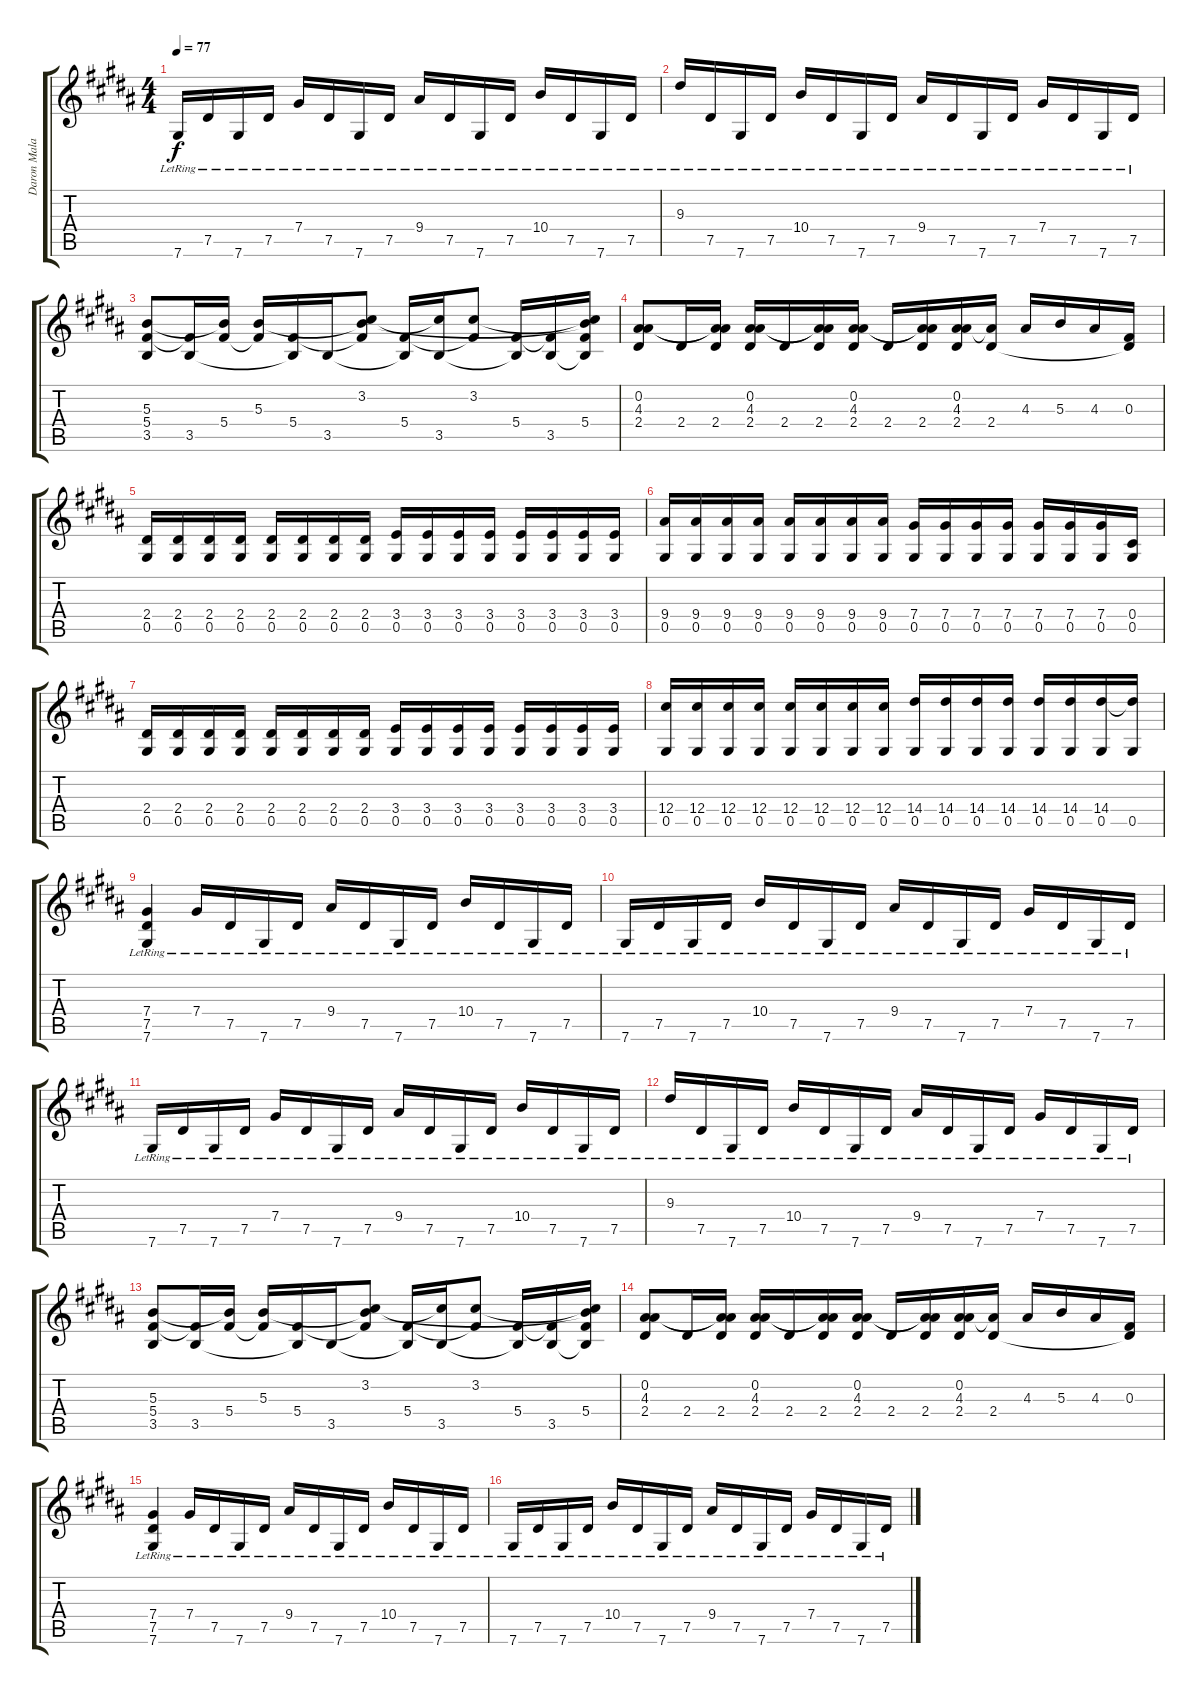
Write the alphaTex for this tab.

\track ("Daron Malakian 1" "Daron Mala") {instrument electricguitarjazz}
\staff {score tabs}
\tuning (Eb4 Bb3 Gb3 Db3 Ab2 Db2) {hide}
\ts (4 4)
\tempo 77
\clef g2
\ks g#minor
7.6{lr}.16{dy f} 7.5{lr}.16 7.6{lr}.16 7.5{lr}.16 7.4{lr}.16 7.5{lr}.16 7.6{lr}.16 7.5{lr}.16 9.4{lr}.16 7.5{lr}.16 7.6{lr}.16 7.5{lr}.16 10.4{lr}.16 7.5{lr}.16 7.6{lr}.16 7.5{lr}.16 |
9.3{lr}.16 7.5{lr}.16 7.6{lr}.16 7.5{lr}.16 10.4{lr}.16 7.5{lr}.16 7.6{lr}.16 7.5{lr}.16 9.4{lr}.16 7.5{lr}.16 7.6{lr}.16 7.5{lr}.16 7.4{lr}.16 7.5{lr}.16 7.6{lr}.16 7.5{lr}.16 |
(5.3 5.4 3.5).8 (5.4{t} 3.5).16 (5.3{t} 5.4).16 (5.3 5.4{t}).16 (5.4 3.5{t}).16 3.5.16 (3.2 5.3{t} 5.4{t}).8 (5.4 3.5{t}).16 (3.2{t} 3.5).16 (3.2 5.4{t}).8 (5.4 3.5{t}).16 (5.4{t} 3.5).16 (3.2{t} 5.3{t} 5.4 3.5{t}).16 |
(0.2 4.3 2.4).8 2.4.16 (0.2{t} 4.3{t} 2.4).16 (0.2 4.3 2.4).16 2.4.16 (0.2{t} 4.3{t} 2.4).16 (0.2 4.3 2.4).16 2.4.16 (0.2{t} 4.3{t} 2.4).16 (0.2 4.3 2.4).16 (4.3{t} 2.4).16 4.3.16 5.3.16 4.3.16 (0.3 2.4{t}).16 |
(2.4 0.5).16 (2.4 0.5).16 (2.4 0.5).16 (2.4 0.5).16 (2.4 0.5).16 (2.4 0.5).16 (2.4 0.5).16 (2.4 0.5).16 (3.4 0.5).16 (3.4 0.5).16 (3.4 0.5).16 (3.4 0.5).16 (3.4 0.5).16 (3.4 0.5).16 (3.4 0.5).16 (3.4 0.5).16 |
(9.4 0.5).16 (9.4 0.5).16 (9.4 0.5).16 (9.4 0.5).16 (9.4 0.5).16 (9.4 0.5).16 (9.4 0.5).16 (9.4 0.5).16 (7.4 0.5).16 (7.4 0.5).16 (7.4 0.5).16 (7.4 0.5).16 (7.4 0.5).16 (7.4 0.5).16 (7.4 0.5).16 (0.4 0.5).16 |
(2.4 0.5).16 (2.4 0.5).16 (2.4 0.5).16 (2.4 0.5).16 (2.4 0.5).16 (2.4 0.5).16 (2.4 0.5).16 (2.4 0.5).16 (3.4 0.5).16 (3.4 0.5).16 (3.4 0.5).16 (3.4 0.5).16 (3.4 0.5).16 (3.4 0.5).16 (3.4 0.5).16 (3.4 0.5).16 |
(12.4 0.5).16 (12.4 0.5).16 (12.4 0.5).16 (12.4 0.5).16 (12.4 0.5).16 (12.4 0.5).16 (12.4 0.5).16 (12.4 0.5).16 (14.4 0.5).16 (14.4 0.5).16 (14.4 0.5).16 (14.4 0.5).16 (14.4 0.5).16 (14.4 0.5).16 (14.4 0.5).16 (14.4{t} 0.5).16 |
(7.4{lr} 7.5{lr} 7.6{lr}).4 7.4{lr}.16 7.5{lr}.16 7.6{lr}.16 7.5{lr}.16 9.4{lr}.16 7.5{lr}.16 7.6{lr}.16 7.5{lr}.16 10.4{lr}.16 7.5{lr}.16 7.6{lr}.16 7.5{lr}.16 |
7.6{lr}.16 7.5{lr}.16 7.6{lr}.16 7.5{lr}.16 10.4{lr}.16 7.5{lr}.16 7.6{lr}.16 7.5{lr}.16 9.4{lr}.16 7.5{lr}.16 7.6{lr}.16 7.5{lr}.16 7.4{lr}.16 7.5{lr}.16 7.6{lr}.16 7.5{lr}.16 |
7.6{lr}.16 7.5{lr}.16 7.6{lr}.16 7.5{lr}.16 7.4{lr}.16 7.5{lr}.16 7.6{lr}.16 7.5{lr}.16 9.4{lr}.16 7.5{lr}.16 7.6{lr}.16 7.5{lr}.16 10.4{lr}.16 7.5{lr}.16 7.6{lr}.16 7.5{lr}.16 |
9.3{lr}.16 7.5{lr}.16 7.6{lr}.16 7.5{lr}.16 10.4{lr}.16 7.5{lr}.16 7.6{lr}.16 7.5{lr}.16 9.4{lr}.16 7.5{lr}.16 7.6{lr}.16 7.5{lr}.16 7.4{lr}.16 7.5{lr}.16 7.6{lr}.16 7.5{lr}.16 |
(5.3 5.4 3.5).8 (5.4{t} 3.5).16 (5.3{t} 5.4).16 (5.3 5.4{t}).16 (5.4 3.5{t}).16 3.5.16 (3.2 5.3{t} 5.4{t}).8 (5.4 3.5{t}).16 (3.2{t} 3.5).16 (3.2 5.4{t}).8 (5.4 3.5{t}).16 (5.4{t} 3.5).16 (3.2{t} 5.3{t} 5.4 3.5{t}).16 |
(0.2 4.3 2.4).8 2.4.16 (0.2{t} 4.3{t} 2.4).16 (0.2 4.3 2.4).16 2.4.16 (0.2{t} 4.3{t} 2.4).16 (0.2 4.3 2.4).16 2.4.16 (0.2{t} 4.3{t} 2.4).16 (0.2 4.3 2.4).16 (4.3{t} 2.4).16 4.3.16 5.3.16 4.3.16 (0.3 2.4{t}).16 |
(7.4{lr} 7.5{lr} 7.6{lr}).4 7.4{lr}.16 7.5{lr}.16 7.6{lr}.16 7.5{lr}.16 9.4{lr}.16 7.5{lr}.16 7.6{lr}.16 7.5{lr}.16 10.4{lr}.16 7.5{lr}.16 7.6{lr}.16 7.5{lr}.16 |
7.6{lr}.16 7.5{lr}.16 7.6{lr}.16 7.5{lr}.16 10.4{lr}.16 7.5{lr}.16 7.6{lr}.16 7.5{lr}.16 9.4{lr}.16 7.5{lr}.16 7.6{lr}.16 7.5{lr}.16 7.4{lr}.16 7.5{lr}.16 7.6{lr}.16 7.5{lr}.16
